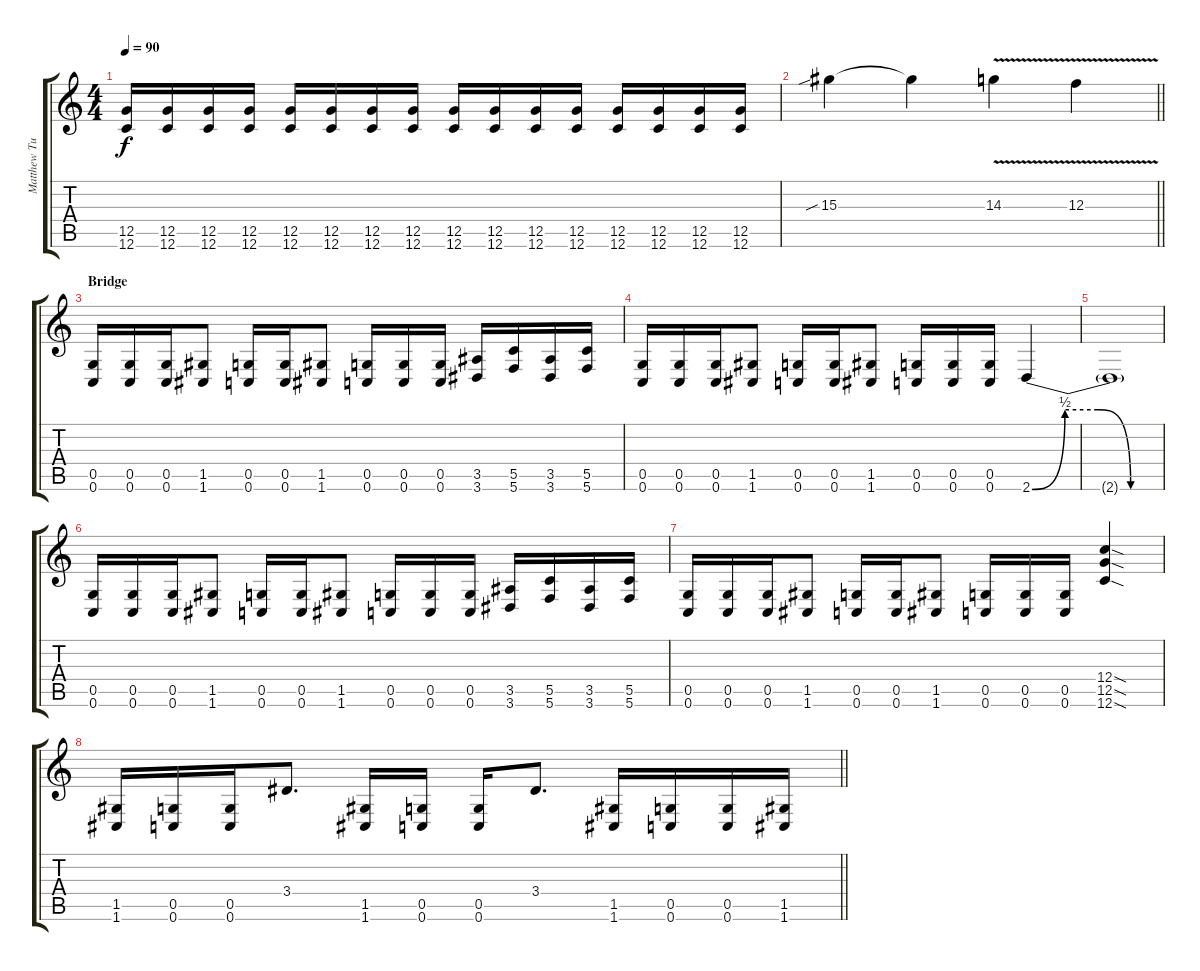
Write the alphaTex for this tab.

\track ("Matthew Tuck" "Matthew Tu") {instrument overdrivenguitar}
\staff {score tabs}
\tuning (D4 A3 F3 C3 G2 C2) {hide}
\ts (4 4)
\tempo 90
\clef g2
\ks c
(12.5 12.6).16{dy f} (12.5 12.6).16 (12.5 12.6).16 (12.5 12.6).16 (12.5 12.6).16 (12.5 12.6).16 (12.5 12.6).16 (12.5 12.6).16 (12.5 12.6).16 (12.5 12.6).16 (12.5 12.6).16 (12.5 12.6).16 (12.5 12.6).16 (12.5 12.6).16 (12.5 12.6).16 (12.5 12.6).16 |
\barLineRight lightlight
15.3{sib}.4 15.3{t}.4 14.3{v}.4 12.3{v}.4 |
\section ("" "Bridge")
(0.5 0.6).16 (0.5 0.6).16 (0.5 0.6).16 (1.5 1.6).8 (0.5 0.6).16 (0.5 0.6).16 (1.5 1.6).8 (0.5 0.6).16 (0.5 0.6).16 (0.5 0.6).16 (3.5 3.6).16 (5.5 5.6).16 (3.5 3.6).16 (5.5 5.6).16 |
(0.5 0.6).16 (0.5 0.6).16 (0.5 0.6).16 (1.5 1.6).8 (0.5 0.6).16 (0.5 0.6).16 (1.5 1.6).8 (0.5 0.6).16 (0.5 0.6).16 (0.5 0.6).16 2.6{be (custom 0 0 15 2 30 2 45 0 60 0)}.4 |
2.6{t}.1 |
(0.5 0.6).16 (0.5 0.6).16 (0.5 0.6).16 (1.5 1.6).8 (0.5 0.6).16 (0.5 0.6).16 (1.5 1.6).8 (0.5 0.6).16 (0.5 0.6).16 (0.5 0.6).16 (3.5 3.6).16 (5.5 5.6).16 (3.5 3.6).16 (5.5 5.6).16 |
(0.5 0.6).16 (0.5 0.6).16 (0.5 0.6).16 (1.5 1.6).8 (0.5 0.6).16 (0.5 0.6).16 (1.5 1.6).8 (0.5 0.6).16 (0.5 0.6).16 (0.5 0.6).16 (12.4{sod} 12.5{sod} 12.6{sod}).4 |
\barLineRight lightlight
(1.5 1.6).16 (0.5 0.6).16 (0.5 0.6).16 3.4.8{d} (1.5 1.6).16 (0.5 0.6).16 (0.5 0.6).16 3.4.8{d} (1.5 1.6).16 (0.5 0.6).16 (0.5 0.6).16 (1.5 1.6).16
